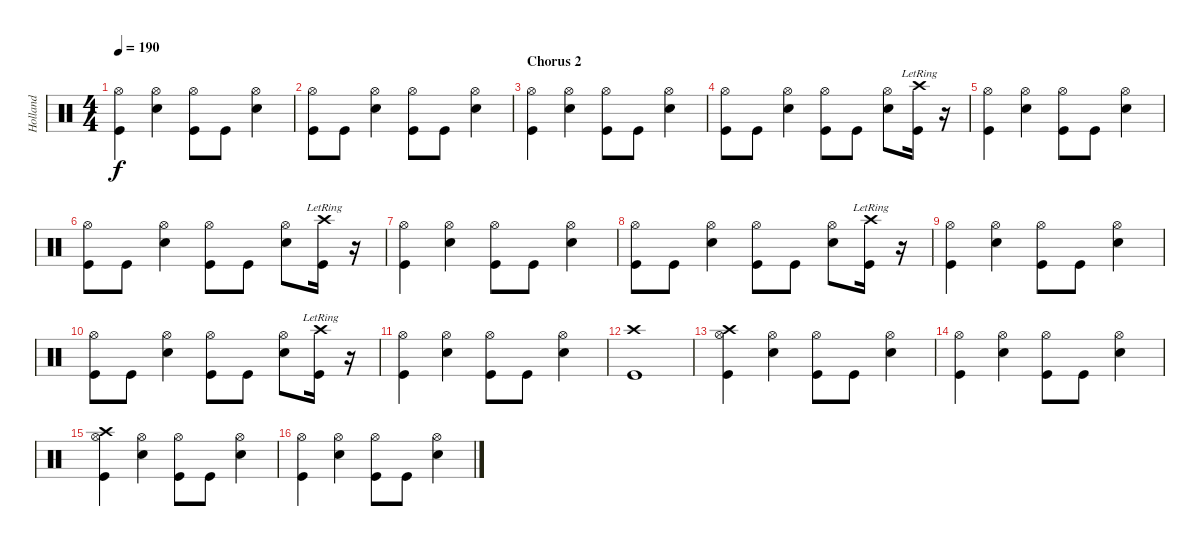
\track ("Holland" "Holland") {instrument percussion}
\staff {score}
\articulation defaults
\ts (4 4)
\tempo 190
\clef neutral
\ks c
("Hi-Hat (open)" "Kick (hit)").4{dy f} ("Hi-Hat (open)" "Snare (hit) 2").4 ("Hi-Hat (open)" "Kick (hit)").8 "Kick (hit)".8 ("Hi-Hat (open)" "Snare (hit) 2").4 |
("Hi-Hat (open)" "Kick (hit)").8 "Kick (hit)".8 ("Hi-Hat (open)" "Snare (hit) 2").4 ("Hi-Hat (open)" "Kick (hit)").8 "Kick (hit)".8 ("Hi-Hat (open)" "Snare (hit) 2").4 |
\section ("" "Chorus 2")
("Hi-Hat (open)" "Kick (hit)").4 ("Hi-Hat (open)" "Snare (hit) 2").4 ("Hi-Hat (open)" "Kick (hit)").8 "Kick (hit)".8 ("Hi-Hat (open)" "Snare (hit) 2").4 |
("Hi-Hat (open)" "Kick (hit)").8 "Kick (hit)".8 ("Hi-Hat (open)" "Snare (hit) 2").4 ("Hi-Hat (open)" "Kick (hit)").8 "Kick (hit)".8 ("Hi-Hat (open)" "Snare (hit) 2").8 ("Crash high (hit)"{lr} "Kick (hit)").16 r.16 |
("Hi-Hat (open)" "Kick (hit)").4 ("Hi-Hat (open)" "Snare (hit) 2").4 ("Hi-Hat (open)" "Kick (hit)").8 "Kick (hit)".8 ("Hi-Hat (open)" "Snare (hit) 2").4 |
("Hi-Hat (open)" "Kick (hit)").8 "Kick (hit)".8 ("Hi-Hat (open)" "Snare (hit) 2").4 ("Hi-Hat (open)" "Kick (hit)").8 "Kick (hit)".8 ("Hi-Hat (open)" "Snare (hit) 2").8 ("Crash high (hit)"{lr} "Kick (hit)").16 r.16 |
("Hi-Hat (open)" "Kick (hit)").4 ("Hi-Hat (open)" "Snare (hit) 2").4 ("Hi-Hat (open)" "Kick (hit)").8 "Kick (hit)".8 ("Hi-Hat (open)" "Snare (hit) 2").4 |
("Hi-Hat (open)" "Kick (hit)").8 "Kick (hit)".8 ("Hi-Hat (open)" "Snare (hit) 2").4 ("Hi-Hat (open)" "Kick (hit)").8 "Kick (hit)".8 ("Hi-Hat (open)" "Snare (hit) 2").8 ("Crash high (hit)"{lr} "Kick (hit)").16 r.16 |
("Hi-Hat (open)" "Kick (hit)").4 ("Hi-Hat (open)" "Snare (hit) 2").4 ("Hi-Hat (open)" "Kick (hit)").8 "Kick (hit)".8 ("Hi-Hat (open)" "Snare (hit) 2").4 |
("Hi-Hat (open)" "Kick (hit)").8 "Kick (hit)".8 ("Hi-Hat (open)" "Snare (hit) 2").4 ("Hi-Hat (open)" "Kick (hit)").8 "Kick (hit)".8 ("Hi-Hat (open)" "Snare (hit) 2").8 ("Crash high (hit)"{lr} "Kick (hit)").16 r.16 |
("Hi-Hat (open)" "Kick (hit)").4 ("Hi-Hat (open)" "Snare (hit) 2").4 ("Hi-Hat (open)" "Kick (hit)").8 "Kick (hit)".8 ("Hi-Hat (open)" "Snare (hit) 2").4 |
("Crash high (hit)" "Kick (hit)").1 |
("Crash high (hit)" "Hi-Hat (open)" "Kick (hit)").4 ("Hi-Hat (open)" "Snare (hit) 2").4 ("Hi-Hat (open)" "Kick (hit)").8 "Kick (hit)".8 ("Hi-Hat (open)" "Snare (hit) 2").4 |
("Hi-Hat (open)" "Kick (hit)").4 ("Hi-Hat (open)" "Snare (hit) 2").4 ("Hi-Hat (open)" "Kick (hit)").8 "Kick (hit)".8 ("Hi-Hat (open)" "Snare (hit) 2").4 |
("Crash high (hit)" "Hi-Hat (open)" "Kick (hit)").4 ("Hi-Hat (open)" "Snare (hit) 2").4 ("Hi-Hat (open)" "Kick (hit)").8 "Kick (hit)".8 ("Hi-Hat (open)" "Snare (hit) 2").4 |
("Hi-Hat (open)" "Kick (hit)").4 ("Hi-Hat (open)" "Snare (hit) 2").4 ("Hi-Hat (open)" "Kick (hit)").8 "Kick (hit)".8 ("Hi-Hat (open)" "Snare (hit) 2").4
